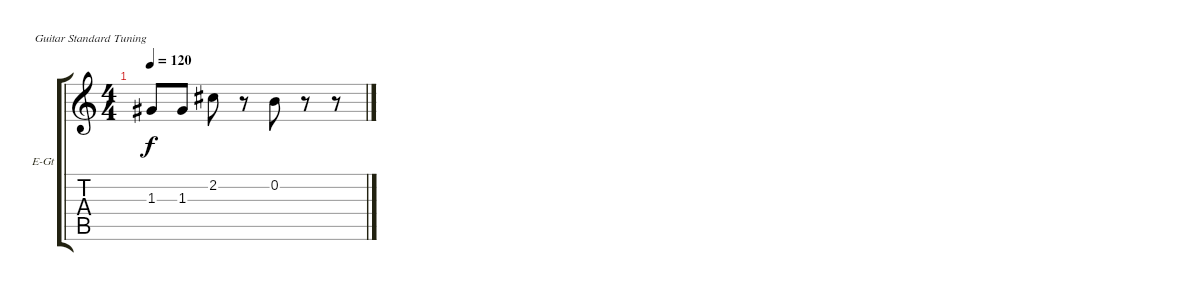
\bracketExtendMode groupsimilarinstruments
\firstSystemTrackNameOrientation horizontal
\otherSystemsTrackNameOrientation horizontal
\track ("Þ. Êàñïàðÿí" "E-Gt") {instrument electricguitarclean}
\staff {score tabs}
\tuning (E4 B3 G3 D3 A2 E2)
\ts (4 4)
\tempo 120
\clef g2
\ks c
1.3.8{dy f} 1.3.8 2.2.8 r.8 0.2.8 r.8 r.8
